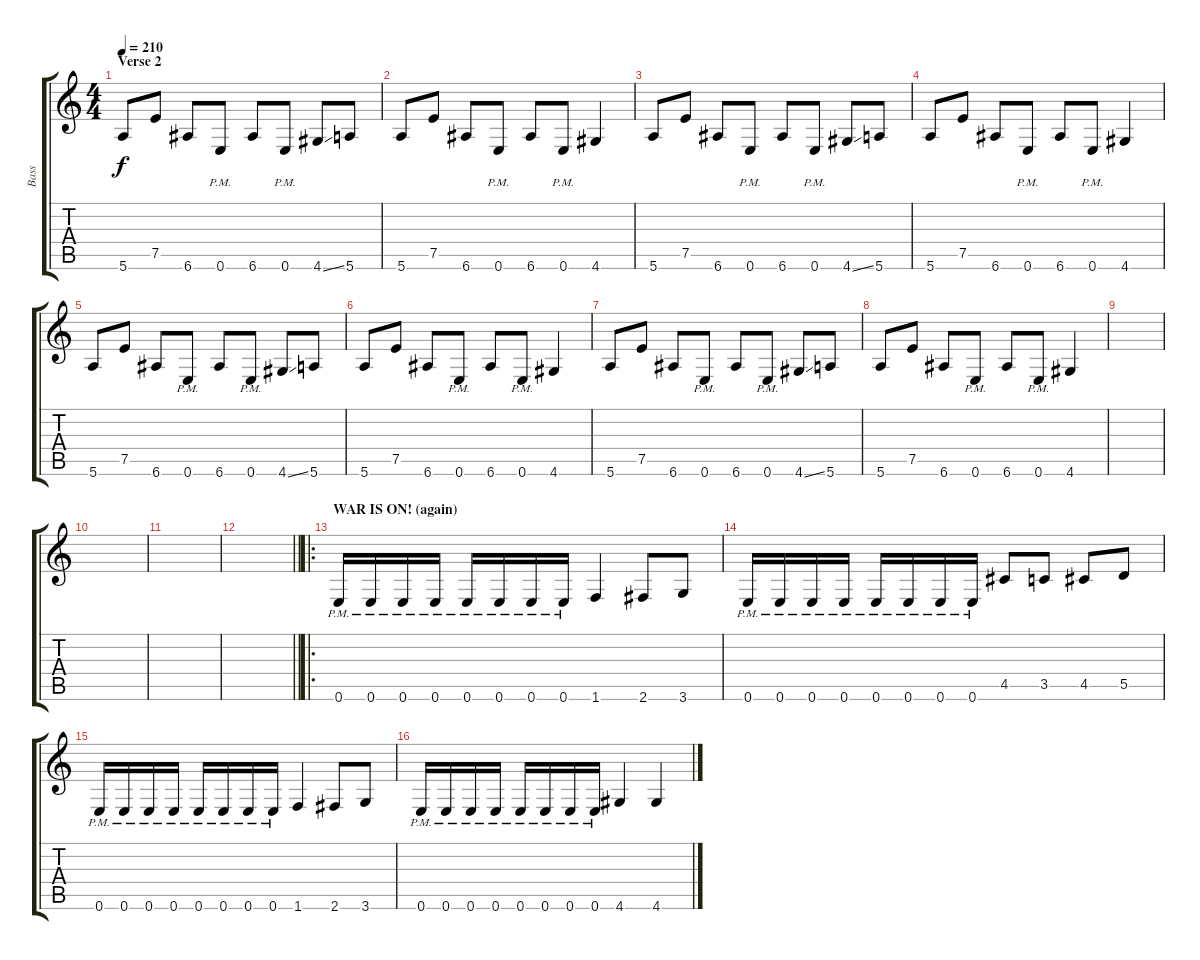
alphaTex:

\track ("Bass" "Bass") {instrument electricbasspick}
\staff {score tabs}
\tuning (E4 B3 G3 D3 A2 E2) {hide}
\ts (4 4)
\section ("" "Verse 2")
\tempo 210
\clef g2
\ks c
5.6.8{dy f} 7.5.8 6.6.8 0.6{pm}.8 6.6.8 0.6{pm}.8 4.6{ss}.8 5.6.8 |
5.6.8 7.5.8 6.6.8 0.6{pm}.8 6.6.8 0.6{pm}.8 4.6.4 |
5.6.8 7.5.8 6.6.8 0.6{pm}.8 6.6.8 0.6{pm}.8 4.6{ss}.8 5.6.8 |
5.6.8 7.5.8 6.6.8 0.6{pm}.8 6.6.8 0.6{pm}.8 4.6.4 |
5.6.8 7.5.8 6.6.8 0.6{pm}.8 6.6.8 0.6{pm}.8 4.6{ss}.8 5.6.8 |
5.6.8 7.5.8 6.6.8 0.6{pm}.8 6.6.8 0.6{pm}.8 4.6.4 |
5.6.8 7.5.8 6.6.8 0.6{pm}.8 6.6.8 0.6{pm}.8 4.6{ss}.8 5.6.8 |
5.6.8 7.5.8 6.6.8 0.6{pm}.8 6.6.8 0.6{pm}.8 4.6.4 |
|
|
|
\barLineRight lightlight
|
\ro
\section ("" "WAR IS ON! (again)")
0.6{pm}.16 0.6{pm}.16 0.6{pm}.16 0.6{pm}.16 0.6{pm}.16 0.6{pm}.16 0.6{pm}.16 0.6{pm}.16 1.6.4 2.6.8 3.6.8 |
0.6{pm}.16 0.6{pm}.16 0.6{pm}.16 0.6{pm}.16 0.6{pm}.16 0.6{pm}.16 0.6{pm}.16 0.6{pm}.16 4.5.8 3.5.8 4.5.8 5.5.8 |
0.6{pm}.16 0.6{pm}.16 0.6{pm}.16 0.6{pm}.16 0.6{pm}.16 0.6{pm}.16 0.6{pm}.16 0.6{pm}.16 1.6.4 2.6.8 3.6.8 |
0.6{pm}.16 0.6{pm}.16 0.6{pm}.16 0.6{pm}.16 0.6{pm}.16 0.6{pm}.16 0.6{pm}.16 0.6{pm}.16 4.6.4 4.6.4
